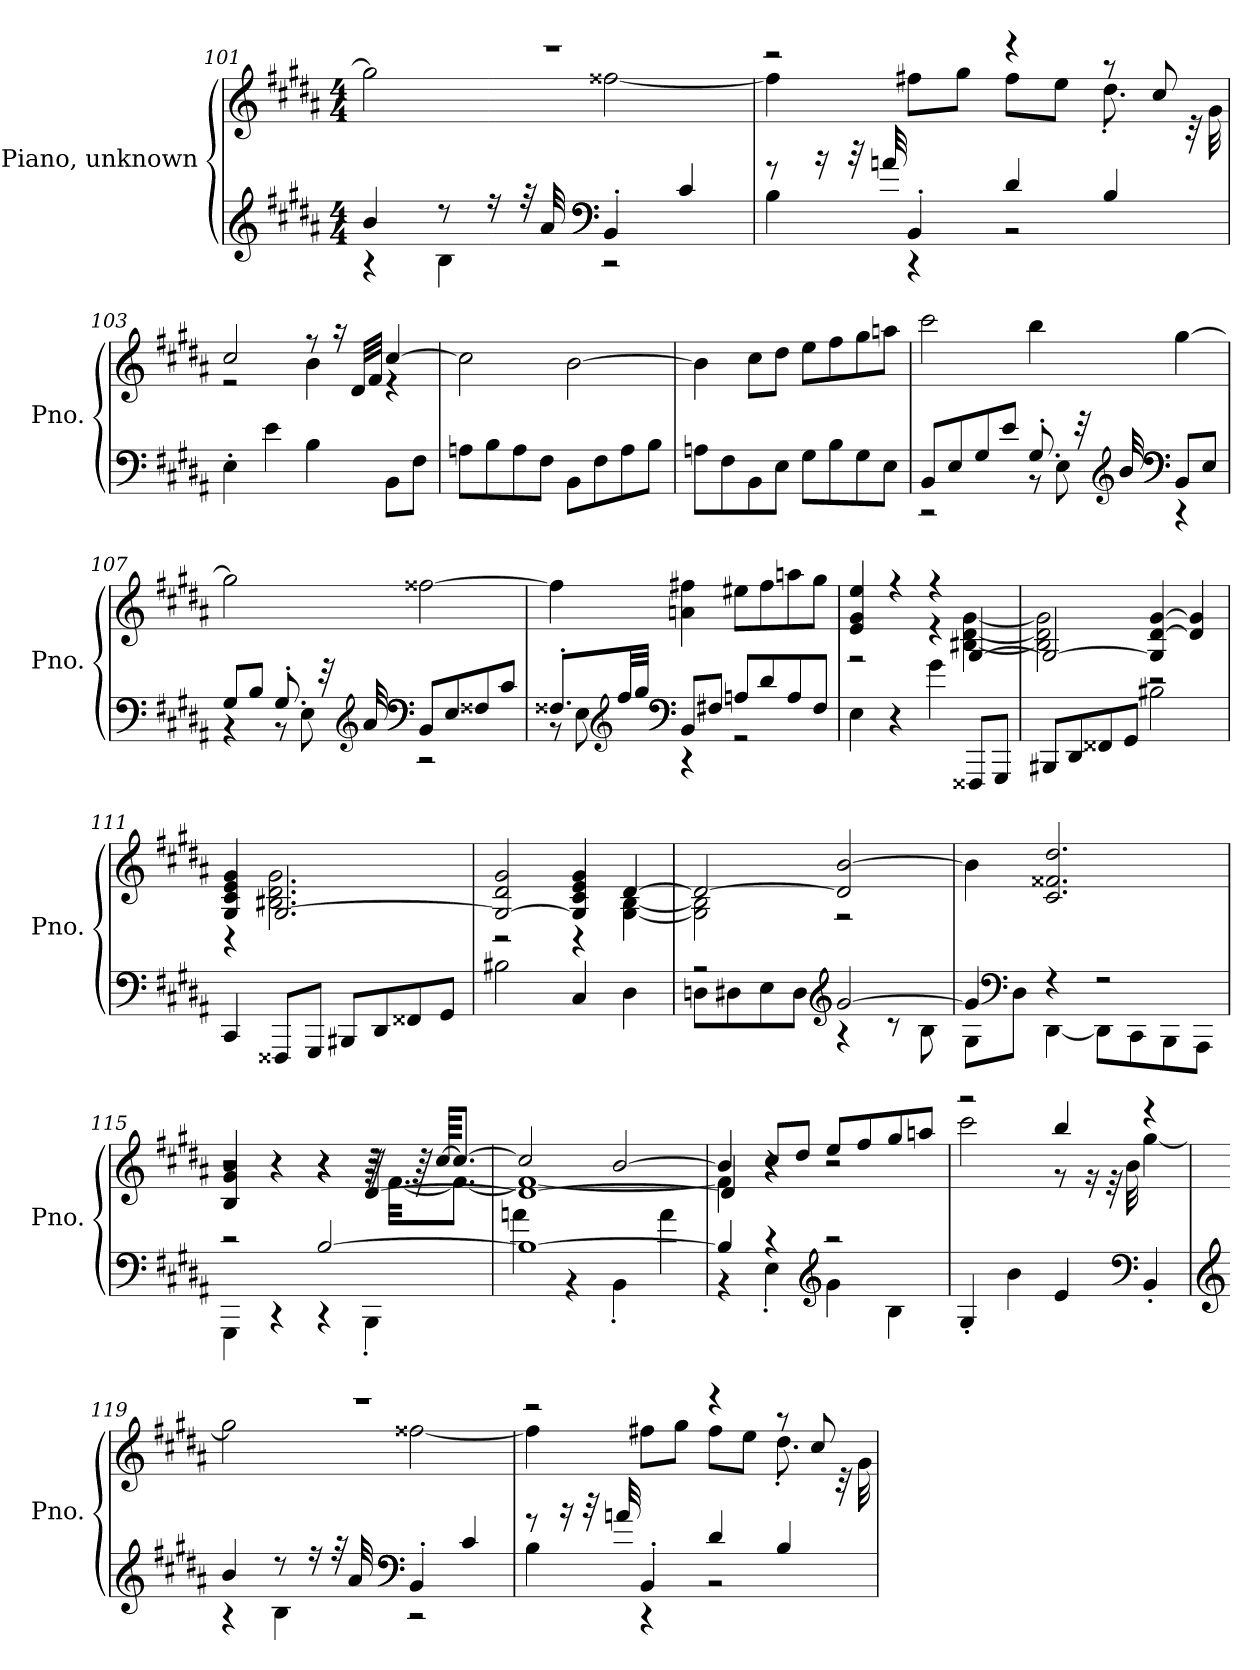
**kern	**kern
*part1	*part1
*staff2	*staff1
*I"Piano, unknown	*
*I'Pno.	*
*clefG2	*clefG2
*k[f#c#g#d#a#]	*k[f#c#g#d#a#]
*M4/4	*M4/4
=101	=101
*^	*^
4b/	4r	1r	2gg#\]
8r	4B\	.	.
16r	.	.	.
32r	.	.	.
32a#/	.	.	.
*clefF4	*	*	*
4BB'/	2r	.	[2ff##X\
4c#/	.	.	.
!!LO:PB:g=z	!!
=102	=102	=102	=102
8r	4B\	2r	4ff##\]
16r	.	.	.
32r	.	.	.
32an/	.	.	.
4BB'/	4r	.	8ff#X\L
.	.	.	8gg#\J
4d#/	2r	4r	8ff#\L
.	.	.	8ee\J
4B/	.	8r	8.dd#'\
.	.	8cc#/	.
.	.	.	32r
.	.	.	32g#\
*v	*v	*	*
=103	=103	=103
4E'\	2cc#/	2r
4e\	.	.
4B\	8r	4b\
.	16r	.
.	32d#/LLL	.
.	32f#/JJJ	.
8BB\L	[4cc#/	4r
8F#\J	.	.
*	*v	*v
=104	=104
8An\L	2cc#\]
8B\	.
8A\	.
8F#\J	.
8BB\L	[2b\
8F#\	.
8A\	.
8B\J	.
=105	=105
8An\L	4b\]
8F#\	.
8BB\	8cc#\L
8E\J	8dd#\J
8G#\L	8ee\L
8B\	8ff#\
8G#\	8gg#\
8E\J	8aan\J
!!LO:LB:g=z
=106	=106
*^	*
8BB/L	2r	2ccc#\
8E/	.	.
8G#/	.	.
8e/J	.	.
8.G#'/	8r	4bb\
.	8E\	.
32r	.	.
*clefG2	*	*
32b/	.	.
*clefF4	*	*
8BB/L	4r	[4gg#\
8E/J	.	.
=107	=107	=107
8G#/L	4r	2gg#\]
8B/J	.	.
8.G#'/	8r	.
.	8E\	.
32r	.	.
*clefG2	*	*
32a#/	.	.
*clefF4	*	*
8BB/L	2r	[2ff##X\
8E/	.	.
8F##X/	.	.
8c#/J	.	.
!!LO:LB:g=z
=108	=108	=108
8.F##X'/L	8r	4ff##\]
.	8E\	.
*clefG2	*	*
32ff#/LL	.	.
32gg#/JJJ	.	.
*clefF4	*	*
8BB/L	4r	4an\ 4ff#X\
8F#X/J	.	.
8An/L	2r	8ee#X\L
8d#/	.	8ff#\
8A/	.	8aan\
8F#/J	.	8gg#\J
*v	*v	*
=109	=109
*	*^
4E\	4e/ 4g#/ 4ee/	2r
4r	4r	.
4g#\	4r	4r
8FFF##X/L	[4G#/	[4B#X\ [4d#\ [4g#\
8GGG#/J	.	.
=110	=110	=110
8BBB#X/L	2G#/_	2B#\] 2d#\] 2g#\]
8DD#/	.	.
8FF##X/	.	.
8GG#/J	.	.
2B#X\	4G#/] [4d#/ [4g#/	2r
.	4d#/] 4g#/]	.
!!LO:LB:g=z	!!
=111	=111	=111
4CC#/	4G#/ 4c#/ 4e/ 4g#/	4r
8FFF##X/L	[2.G#/	2.B#X\ 2.d#\ 2.g#\
8GGG#/J	.	.
8BBB#X/L	.	.
8DD#/	.	.
8FF##X/	.	.
8GG#/J	.	.
=112	=112	=112
2B#X\	2G#/_ 2d#/ 2g#/	2r
4C#/	4G#/] 4c#/ 4e/ 4g#/	4r
4D#\	[4d#/	[4G#\ [4B\
=113	=113	=113
*^	*	*
2r	8Dn\L	2d#/_	2G#\] 2B\]
.	8D#X\	.	.
.	8E\	.	.
.	8D#\J	.	.
*clefG2	*	*	*
[2g#/	4r	2d#/] [2b/	2r
.	8r	.	.
.	8B\	.	.
*	*	*v	*v
=114	=114	=114
4g#/]	8G#\L	4b\]
*clefF4	*	*
.	8D#\J	.
4r	[4DD#\	2.c#/ 2.f##X/ 2.dd#/
2r	8DD#\L]	.
.	8CC#\	.
.	8BBB\	.
.	8AAA#\J	.
!!LO:LB:g=z
=115	=115	=115
*	*	*^
*	*	*	*^
2r	4GGG#\	4B/ 4g#/ 4b/	2r	2r
.	4r	4r	.	.
[2B/	4r	4r	4r	4r
.	4BBB'\	32r	64r	[4d#/
.	.	.	[32.f#\KKL	.
.	.	64r	.	.
.	.	[64cc#/KKKL	.	.
.	.	8.cc#/J_	8.f#\J_	.
=116	=116	=116	=116	=116
1B_	4an\	2cc#/]	1f#_	1d#_
.	4r	.	.	.
.	4BB'\	[2b/	.	.
.	4a\	.	.	.
=117	=117	=117	=117	=117
4B/]	4r	4b/]	4f#\]	4d#/]
4r	4E'\	8cc#/L	4r	4r
.	.	8dd#/J	.	.
*clefG2	*	*	*	*
2r	4g#\	8ee/L	2r	2r
.	.	8ff#/	.	.
.	4B\	8gg#/	.	.
.	.	8aan/J	.	.
*v	*v	*	*	*
*	*	*v	*v
=118	=118	=118
4G#'/	2r	2ccc#\
4b\	.	.
4e/	4bb/	8r
.	.	16r
.	.	32r
.	.	32b\
*clefF4	*	*
4BB'/	4r	[4gg#\
!!LO:LB:g=z	!!
=119	=119	=119
*clefG2	*	*
*^	*	*
4b/	4r	1r	2gg#\]
8r	4B\	.	.
16r	.	.	.
32r	.	.	.
32a#/	.	.	.
*clefF4	*	*	*
4BB'/	2r	.	[2ff##X\
4c#/	.	.	.
=120	=120	=120	=120
8r	4B\	2r	4ff##\]
16r	.	.	.
32r	.	.	.
32an/	.	.	.
4BB'/	4r	.	8ff#X\L
.	.	.	8gg#\J
4d#/	2r	4r	8ff#\L
.	.	.	8ee\J
4B/	.	8r	8.dd#'\
.	.	8cc#/	.
.	.	.	32r
.	.	.	32g#\
*v	*v	*	*
*	*v	*v
=	=
*-	*-
